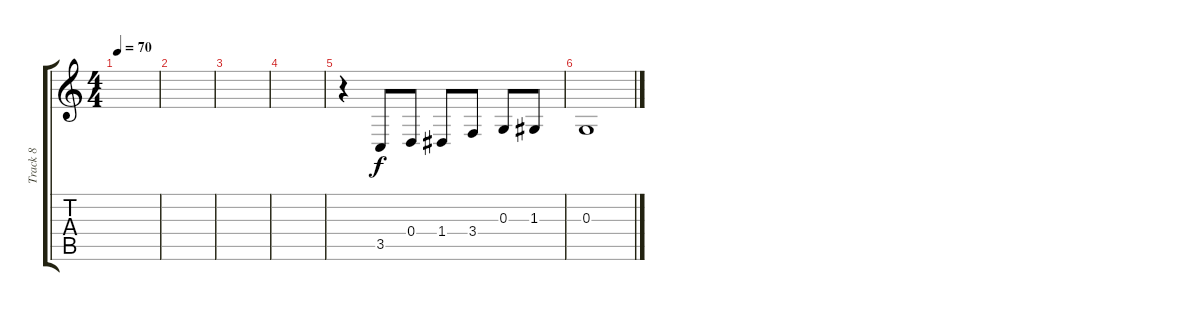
\track ("Track 8" "Track 8") {instrument bassoon}
\staff {score tabs}
\tuning (E4 B3 G3 D3 A2 E2) {hide}
\ts (4 4)
\tempo 70
\clef g2
\ks c
|
|
|
|
r.4 3.5.8 0.4.8 1.4.8 3.4.8 0.3.8 1.3.8 |
0.3.1
